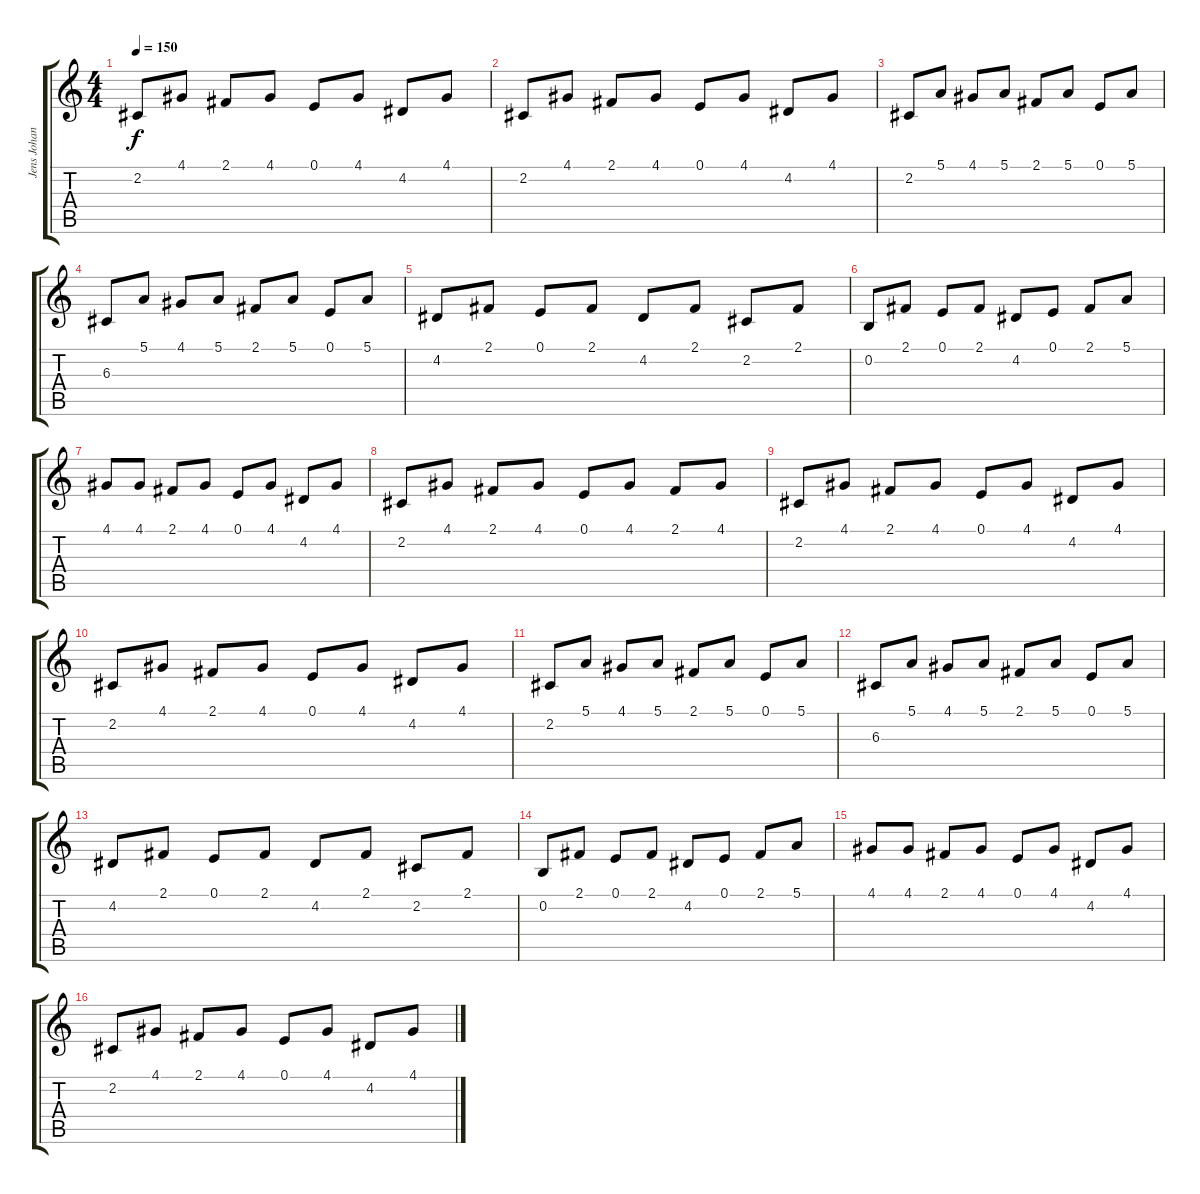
\track ("Jens Johansson" "Jens Johan") {instrument drawbarorgan}
\staff {score tabs}
\tuning (E4 B3 G3 D3 A2 E2) {hide}
\ts (4 4)
\tempo 150
\clef g2
\ks c
2.2.8{dy f} 4.1.8 2.1.8 4.1.8 0.1.8 4.1.8 4.2.8 4.1.8 |
2.2.8 4.1.8 2.1.8 4.1.8 0.1.8 4.1.8 4.2.8 4.1.8 |
2.2.8 5.1.8 4.1.8 5.1.8 2.1.8 5.1.8 0.1.8 5.1.8 |
6.3.8 5.1.8 4.1.8 5.1.8 2.1.8 5.1.8 0.1.8 5.1.8 |
4.2.8 2.1.8 0.1.8 2.1.8 4.2.8 2.1.8 2.2.8 2.1.8 |
0.2.8 2.1.8 0.1.8 2.1.8 4.2.8 0.1.8 2.1.8 5.1.8 |
4.1.8 4.1.8 2.1.8 4.1.8 0.1.8 4.1.8 4.2.8 4.1.8 |
2.2.8 4.1.8 2.1.8 4.1.8 0.1.8 4.1.8 2.1.8 4.1.8 |
2.2.8 4.1.8 2.1.8 4.1.8 0.1.8 4.1.8 4.2.8 4.1.8 |
2.2.8 4.1.8 2.1.8 4.1.8 0.1.8 4.1.8 4.2.8 4.1.8 |
2.2.8 5.1.8 4.1.8 5.1.8 2.1.8 5.1.8 0.1.8 5.1.8 |
6.3.8 5.1.8 4.1.8 5.1.8 2.1.8 5.1.8 0.1.8 5.1.8 |
4.2.8 2.1.8 0.1.8 2.1.8 4.2.8 2.1.8 2.2.8 2.1.8 |
0.2.8 2.1.8 0.1.8 2.1.8 4.2.8 0.1.8 2.1.8 5.1.8 |
4.1.8 4.1.8 2.1.8 4.1.8 0.1.8 4.1.8 4.2.8 4.1.8 |
2.2.8 4.1.8 2.1.8 4.1.8 0.1.8 4.1.8 4.2.8 4.1.8
